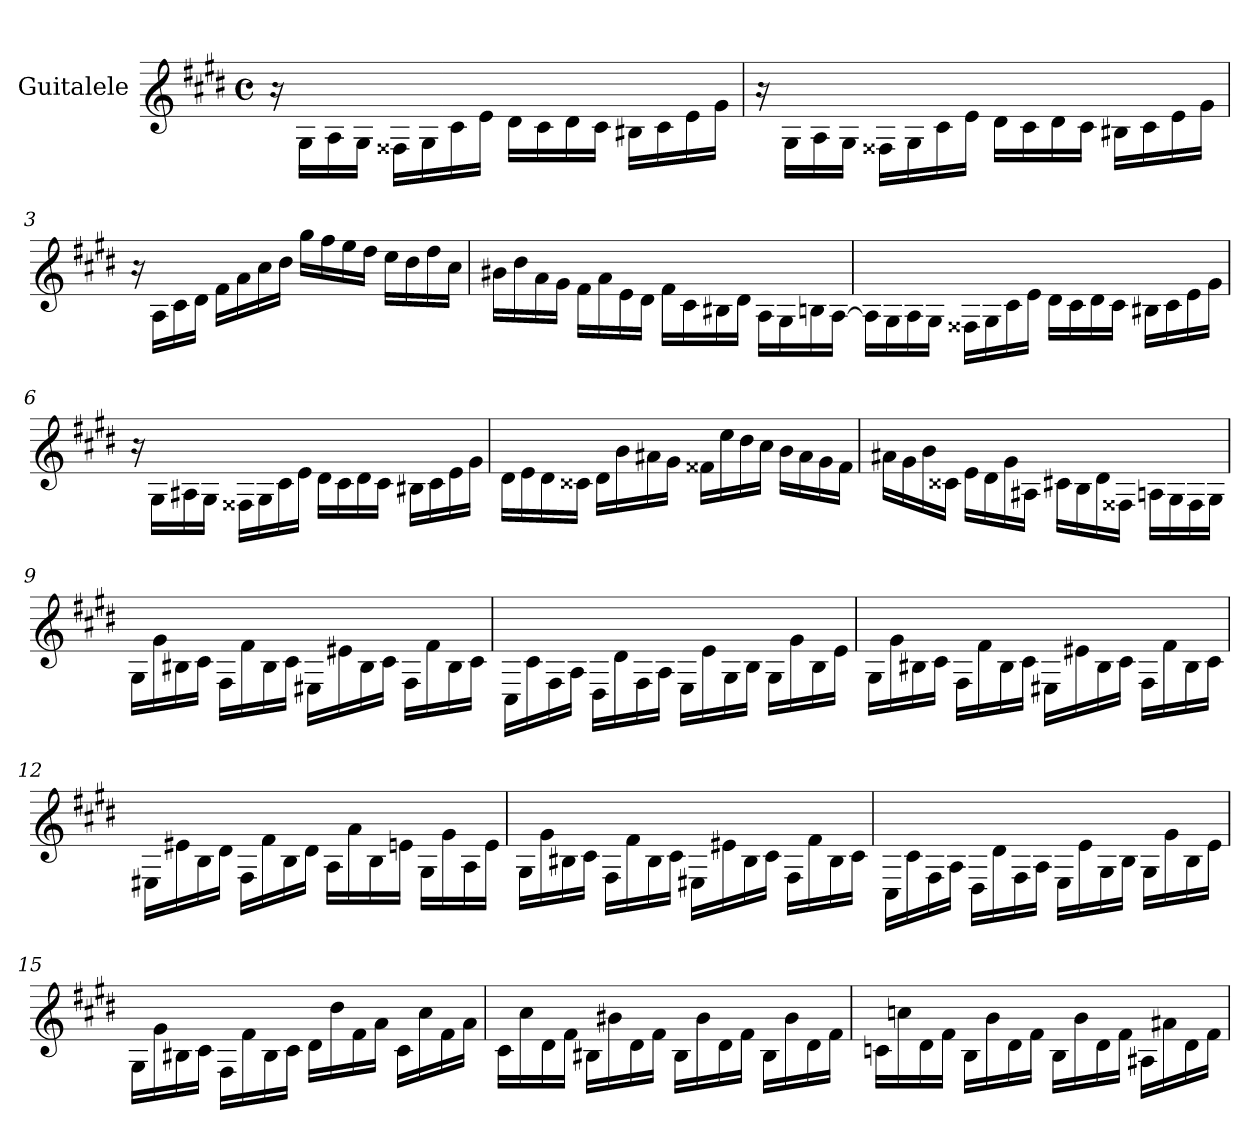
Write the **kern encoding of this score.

**kern
*part1
*staff1
*I"Guitalele
*stria6
*
*k[f#c#g#d#]
*M4/4
*met(c)
*MM150
=1
16r
16G#\LL
16A\
16G#\JJ
16F##\LL
16G#\
16c#\
16e\JJ
16d#\LL
16c#\
16d#\
16c#\JJ
16B#\LL
16c#\
16e\
16g#\JJ
=2
16r
16G#\LL
16A\
16G#\JJ
16F##\LL
16G#\
16c#\
16e\JJ
16d#\LL
16c#\
16d#\
16c#\JJ
16B#\LL
16c#\
16e\
16g#\JJ
!!LO:LB:g=z
=3
16r
16A\LL
16c#\
16d#\JJ
16f#\LL
16a\
16cc#\
16dd#\JJ
16bb\LL
16aa\
16gg#\
16ff#\JJ
16ee\LL
16dd#\
16ff#\
16cc#\JJ
=4
16b#\LL
16dd#\
16a\
16g#\JJ
16f#\LL
16a\
16e\
16d#\JJ
16f#\LL
16c#\
16B#\
16d#\JJ
16A\LL
16G#\
16B\
[16A\JJ
=5
16A\LL]
16G#\
16A\
16G#\JJ
16F##\LL
16G#\
16c#\
16e\JJ
16d#\LL
16c#\
16d#\
16c#\JJ
16B#\LL
16c#\
16e\
16g#\JJ
!!LO:LB:g=z
=6
16r
16G#\LL
16A#\
16G#\JJ
16F##\LL
16G#\
16c#\
16e\JJ
16d#\LL
16c#\
16d#\
16c#\JJ
16B#\LL
16c#\
16e\
16g#\JJ
=7
16d#\LL
16e\
16d#\
16c##\JJ
16d#\LL
16b\
16a#\
16g#\JJ
16f##\LL
16ee\
16dd#\
16cc#\JJ
16b\LL
16a#\
16g#\
16f##\JJ
=8
16a#\LL
16g#\
16b\
16c##\JJ
16e\LL
16d#\
16g#\
16A#\JJ
16c#\LL
16B\
16d#\
16F##\JJ
16A\LL
16G#\
16F##\
16G#\JJ
!!LO:LB:g=z
=9
16G#\LL
16g#\
16B#\
16c#\JJ
16F#\LL
16f#\
16B#\
16c#\JJ
16E#\LL
16e#\
16B#\
16c#\JJ
16F#\LL
16f#\
16B#\
16c#\JJ
=10
16C#\LL
16c#\
16F#\
16A\JJ
16D#\LL
16d#\
16F#\
16A\JJ
16E\LL
16e\
16G#\
16B\JJ
16G#\LL
16g#\
16B\
16e\JJ
=11
16G#\LL
16g#\
16B#\
16c#\JJ
16F#\LL
16f#\
16B#\
16c#\JJ
16E#\LL
16e#\
16B#\
16c#\JJ
16F#\LL
16f#\
16B#\
16c#\JJ
!!LO:LB:g=z
=12
16E#\LL
16e#\
16B\
16d#\JJ
16F#\LL
16f#\
16B\
16d#\JJ
16A\LL
16a\
16B\
16e\JJ
16G#\LL
16g#\
16A\
16e\JJ
=13
16G#\LL
16g#\
16B#\
16c#\JJ
16F#\LL
16f#\
16B#\
16c#\JJ
16E#\LL
16e#\
16B#\
16c#\JJ
16F#\LL
16f#\
16B#\
16c#\JJ
=14
16C#\LL
16c#\
16F#\
16A\JJ
16D#\LL
16d#\
16F#\
16A\JJ
16E\LL
16e\
16G#\
16B\JJ
16G#\LL
16g#\
16B\
16e\JJ
!!LO:LB:g=z
=15
16G#\LL
16g#\
16B#\
16c#\JJ
16F#\LL
16f#\
16B#\
16c#\JJ
16d#\LL
16dd#\
16f#\
16a\JJ
16c#\LL
16cc#\
16f#\
16a\JJ
=16
16c#\LL
16cc#\
16d#\
16f#\JJ
16B#\LL
16b#\
16d#\
16f#\JJ
16B#\LL
16b#\
16d#\
16f#\JJ
16B#\LL
16b#\
16d#\
16f#\JJ
=17
16c\LL
16cc\
16d#\
16f#\JJ
16B\LL
16b\
16d#\
16f#\JJ
16B\LL
16b\
16d#\
16f#\JJ
16A#\LL
16a#\
16d#\
16f#\JJ
=
*-
